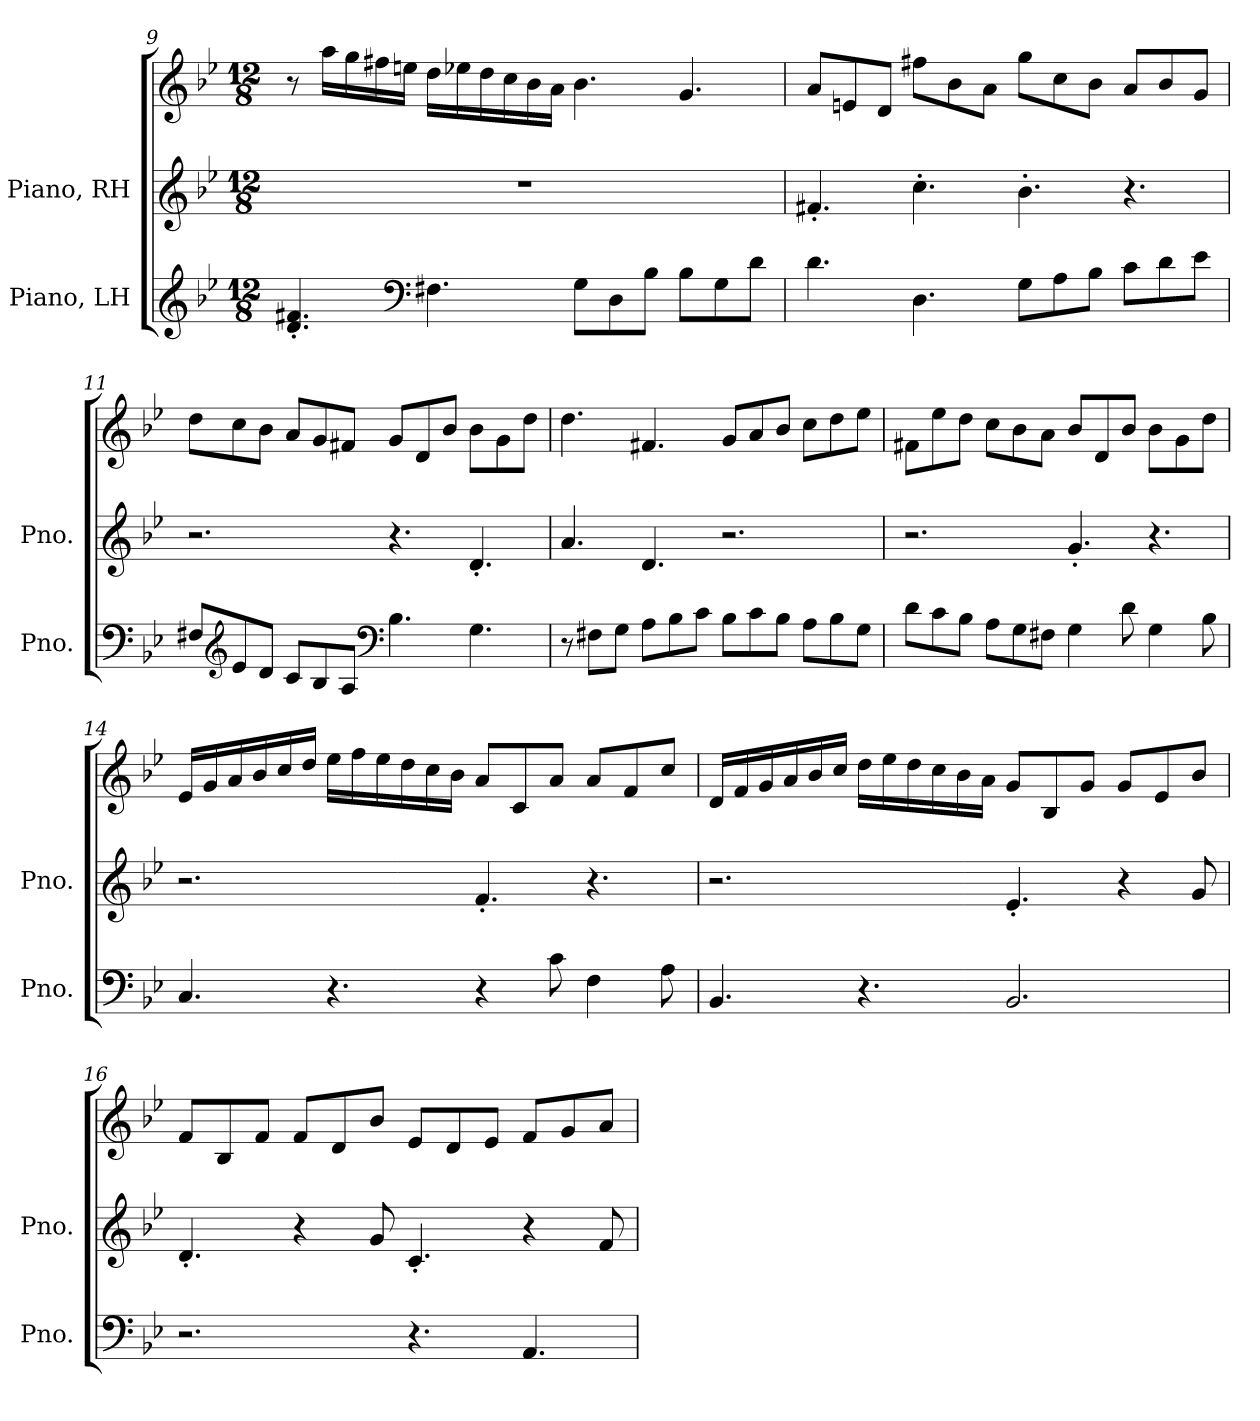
**kern	**kern	**kern
*part2	*part1	*part1
*staff3	*staff2	*staff1
*I"Piano, LH	*I"Piano, RH	*
*I'Pno.	*I'Pno.	*
*clefG2	*clefG2	*clefG2
*k[b-e-]	*k[b-e-]	*k[b-e-]
*M12/8	*M12/8	*M12/8
=9	=9	=9
4.d/' 4.f#X/'	1.r	8r
.	.	16aa\LL
.	.	16gg\
.	.	16ff#X\
.	.	16een\JJ
*clefF4	*	*
4.F#X\	.	16dd\LL
.	.	16ee-X\
.	.	16dd\
.	.	16cc\
.	.	16b-\
.	.	16a\JJ
8G\L	.	4.b-\
8D\	.	.
8B-\J	.	.
8B-\L	.	4.g/
8G\	.	.
8d\J	.	.
!!LO:LB:g=z
=10	=10	=10
4.d\	4.f#X'/	8a/L
.	.	8en/
.	.	8d/J
4.D\	4.cc'\	8ff#X\L
.	.	8b-\
.	.	8a\J
8G\L	4.b-'\	8gg\L
8A\	.	8cc\
8B-\J	.	8b-\J
8c\L	4.r	8a/L
8d\	.	8b-/
8e-\J	.	8g/J
=11	=11	=11
8F#X/L	2.r	8dd\L
*clefG2	*	*
8e-/	.	8cc\
8d/J	.	8b-\J
8c/L	.	8a/L
8B-/	.	8g/
8A/J	.	8f#X/J
*clefF4	*	*
4.B-\	4.r	8g/L
.	.	8d/
.	.	8b-/J
4.G\	4.d'/	8b-\L
.	.	8g\
.	.	8dd\J
!!LO:LB:g=z
=12	=12	=12
8r	4.a/	4.dd\
8F#X\L	.	.
8G\J	.	.
8A\L	4.d/	4.f#X/
8B-\	.	.
8c\J	.	.
8B-\L	2.r	8g/L
8c\	.	8a/
8B-\J	.	8b-/J
8A\L	.	8cc\L
8B-\	.	8dd\
8G\J	.	8ee-\J
=13	=13	=13
8d\L	2.r	8f#X\L
8c\	.	8ee-\
8B-\J	.	8dd\J
8A\L	.	8cc\L
8G\	.	8b-\
8F#X\J	.	8a\J
4G\	4.g'/	8b-/L
.	.	8d/
8d\	.	8b-/J
4G\	4.r	8b-\L
.	.	8g\
8B-\	.	8dd\J
!!LO:LB:g=z
=14	=14	=14
4.C/	2.r	16e-/LL
.	.	16g/
.	.	16a/
.	.	16b-/
.	.	16cc/
.	.	16dd/JJ
4.r	.	16ee-\LL
.	.	16ff\
.	.	16ee-\
.	.	16dd\
.	.	16cc\
.	.	16b-\JJ
4r	4.f'/	8a/L
.	.	8c/
8c\	.	8a/J
4F\	4.r	8a/L
.	.	8f/
8A\	.	8cc/J
=15	=15	=15
4.BB-/	2.r	16d/LL
.	.	16f/
.	.	16g/
.	.	16a/
.	.	16b-/
.	.	16cc/JJ
4.r	.	16dd\LL
.	.	16ee-\
.	.	16dd\
.	.	16cc\
.	.	16b-\
.	.	16a\JJ
2.BB-/	4.e-'/	8g/L
.	.	8B-/
.	.	8g/J
.	4r	8g/L
.	.	8e-/
.	8g/	8b-/J
!!LO:PB:g=z
=16	=16	=16
2.r	4.d'/	8f/L
.	.	8B-/
.	.	8f/J
.	4r	8f/L
.	.	8d/
.	8g/	8b-/J
4.r	4.c'/	8e-/L
.	.	8d/
.	.	8e-/J
4.AA/	4r	8f/L
.	.	8g/
.	8f/	8a/J
=	=	=
*-	*-	*-
